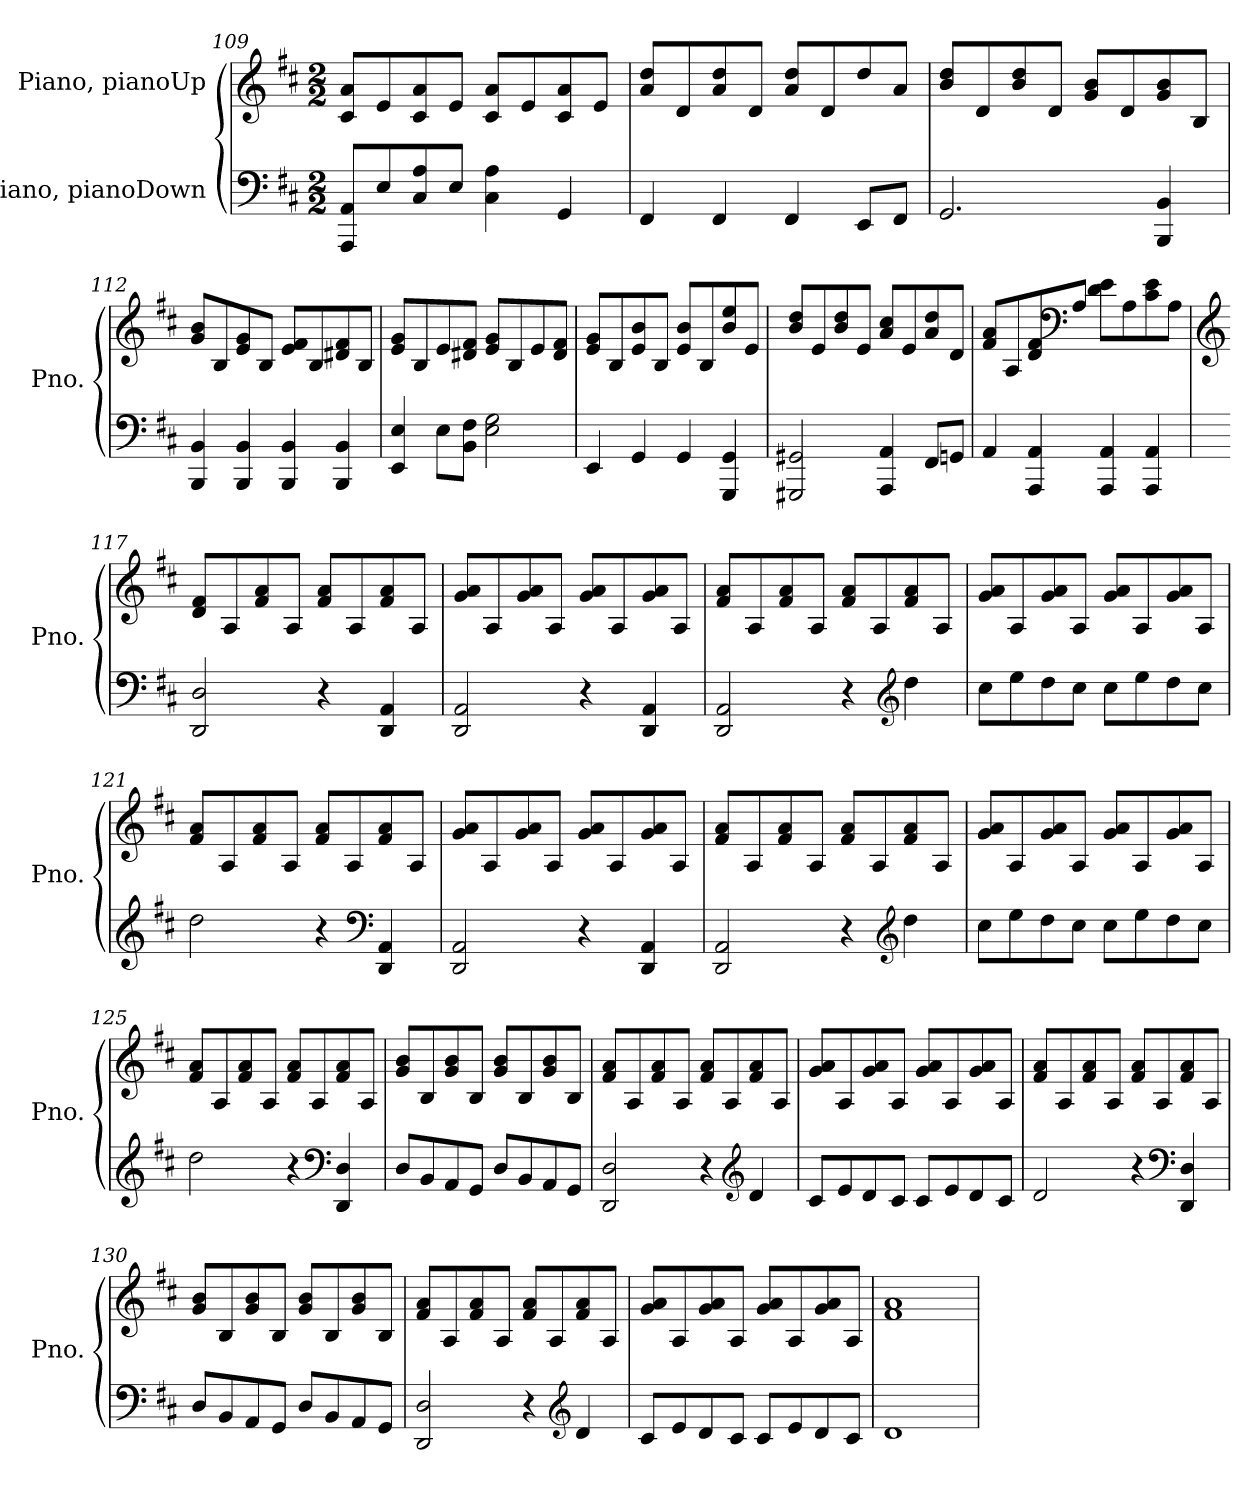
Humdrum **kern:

**kern	**kern
*part2	*part1
*staff2	*staff1
*I"Piano, pianoDown	*I"Piano, pianoUp
*I'Pno.	*I'Pno.
*clefF4	*clefG2
*k[f#c#]	*k[f#c#]
*M2/2	*M2/2
=109	=109
8AAA/ 8AA/L	8c#/ 8a/L
8E/	8e/
8C#/ 8A/	8c#/ 8a/
8E/J	8e/J
4C#\ 4A\	8c#/ 8a/L
.	8e/
4GG/	8c#/ 8a/
.	8e/J
=110	=110
4FF#/	8a/ 8dd/L
.	8d/
4FF#/	8a/ 8dd/
.	8d/J
4FF#/	8a/ 8dd/L
.	8d/
8EE/L	8dd/
8FF#/J	8a/J
!!LO:LB:g=z
=111	=111
2.GG/	8b/ 8dd/L
.	8d/
.	8b/ 8dd/
.	8d/J
.	8g/ 8b/L
.	8d/
4BBB/ 4BB/	8g/ 8b/
.	8B/J
=112	=112
4BBB/ 4BB/	8g/ 8b/L
.	8B/
4BBB/ 4BB/	8e/ 8g/
.	8B/J
4BBB/ 4BB/	8e/ 8f#/L
.	8B/
4BBB/ 4BB/	8d#X/ 8f#/
.	8B/J
=113	=113
4EE/ 4E/	8e/ 8g/L
.	8B/
8E\L	8e/
8BB\ 8F#\J	8d#X/ 8f#/J
2E\ 2G\	8e/ 8g/L
.	8B/
.	8e/
.	8d#/ 8f#/J
=114	=114
4EE/	8e/ 8g/L
.	8B/
4GG/	8e/ 8b/
.	8B/J
4GG/	8e/ 8b/L
.	8B/
4GGG/ 4GG/	8b/ 8ee/
.	8e/J
!!LO:LB:g=z
=115	=115
2GGG#X/ 2GG#X/	8b/ 8dd/L
.	8e/
.	8b/ 8dd/
.	8e/J
4AAA/ 4AA/	8a/ 8cc#/L
.	8e/
8FF#/L	8a/ 8dd/
8GGn/J	8d/J
=116	=116
4AA/	8f#/ 8a/L
.	8A/
4AAA/ 4AA/	8d/ 8f#/
*	*clefF4
.	8A/J
4AAA/ 4AA/	8d\ 8e\L
.	8A\
4AAA/ 4AA/	8c#\ 8e\
.	8A\J
=117	=117
*	*clefG2
2DD/ 2D/	8d/ 8f#/L
.	8A/
.	8f#/ 8a/
.	8A/J
4r	8f#/ 8a/L
.	8A/
4DD/ 4AA/	8f#/ 8a/
.	8A/J
=118	=118
2DD/ 2AA/	8g/ 8a/L
.	8A/
.	8g/ 8a/
.	8A/J
4r	8g/ 8a/L
.	8A/
4DD/ 4AA/	8g/ 8a/
.	8A/J
!!LO:PB:g=z
=119	=119
2DD/ 2AA/	8f#/ 8a/L
.	8A/
.	8f#/ 8a/
.	8A/J
4r	8f#/ 8a/L
.	8A/
*clefG2	*
4dd\	8f#/ 8a/
.	8A/J
=120	=120
8cc#\L	8g/ 8a/L
8ee\	8A/
8dd\	8g/ 8a/
8cc#\J	8A/J
8cc#\L	8g/ 8a/L
8ee\	8A/
8dd\	8g/ 8a/
8cc#\J	8A/J
=121	=121
2dd\	8f#/ 8a/L
.	8A/
.	8f#/ 8a/
.	8A/J
4r	8f#/ 8a/L
.	8A/
*clefF4	*
4DD/ 4AA/	8f#/ 8a/
.	8A/J
=122	=122
2DD/ 2AA/	8g/ 8a/L
.	8A/
.	8g/ 8a/
.	8A/J
4r	8g/ 8a/L
.	8A/
4DD/ 4AA/	8g/ 8a/
.	8A/J
!!LO:LB:g=z
=123	=123
2DD/ 2AA/	8f#/ 8a/L
.	8A/
.	8f#/ 8a/
.	8A/J
4r	8f#/ 8a/L
.	8A/
*clefG2	*
4dd\	8f#/ 8a/
.	8A/J
=124	=124
8cc#\L	8g/ 8a/L
8ee\	8A/
8dd\	8g/ 8a/
8cc#\J	8A/J
8cc#\L	8g/ 8a/L
8ee\	8A/
8dd\	8g/ 8a/
8cc#\J	8A/J
=125	=125
2dd\	8f#/ 8a/L
.	8A/
.	8f#/ 8a/
.	8A/J
4r	8f#/ 8a/L
.	8A/
*clefF4	*
4DD/ 4D/	8f#/ 8a/
.	8A/J
=126	=126
8D/L	8g/ 8b/L
8BB/	8B/
8AA/	8g/ 8b/
8GG/J	8B/J
8D/L	8g/ 8b/L
8BB/	8B/
8AA/	8g/ 8b/
8GG/J	8B/J
!!LO:LB:g=z
=127	=127
2DD/ 2D/	8f#/ 8a/L
.	8A/
.	8f#/ 8a/
.	8A/J
4r	8f#/ 8a/L
.	8A/
*clefG2	*
4d/	8f#/ 8a/
.	8A/J
=128	=128
8c#/L	8g/ 8a/L
8e/	8A/
8d/	8g/ 8a/
8c#/J	8A/J
8c#/L	8g/ 8a/L
8e/	8A/
8d/	8g/ 8a/
8c#/J	8A/J
=129	=129
2d/	8f#/ 8a/L
.	8A/
.	8f#/ 8a/
.	8A/J
4r	8f#/ 8a/L
.	8A/
*clefF4	*
4DD/ 4D/	8f#/ 8a/
.	8A/J
=130	=130
8D/L	8g/ 8b/L
8BB/	8B/
8AA/	8g/ 8b/
8GG/J	8B/J
8D/L	8g/ 8b/L
8BB/	8B/
8AA/	8g/ 8b/
8GG/J	8B/J
!!LO:LB:g=z
=131	=131
2DD/ 2D/	8f#/ 8a/L
.	8A/
.	8f#/ 8a/
.	8A/J
4r	8f#/ 8a/L
.	8A/
*clefG2	*
4d/	8f#/ 8a/
.	8A/J
=132	=132
8c#/L	8g/ 8a/L
8e/	8A/
8d/	8g/ 8a/
8c#/J	8A/J
8c#/L	8g/ 8a/L
8e/	8A/
8d/	8g/ 8a/
8c#/J	8A/J
=133	=133
1d	1f# 1a
=	=
*-	*-
